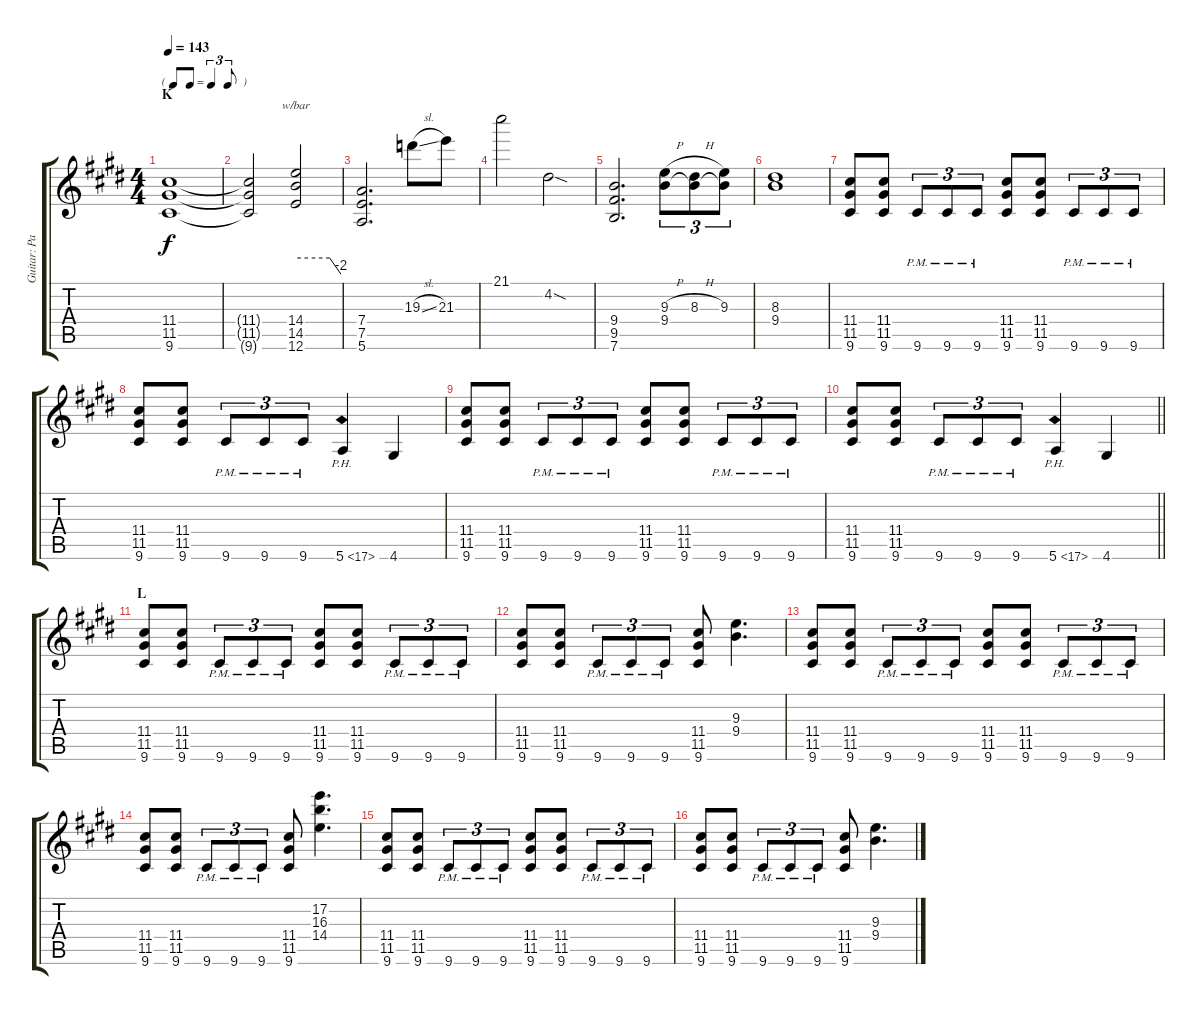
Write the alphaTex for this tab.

\track ("Guitar: Paul" "Guitar: Pa") {instrument overdrivenguitar}
\staff {score tabs}
\tuning (E4 B3 G3 D3 A2 E2) {hide}
\ts (4 4)
\tf triplet8th
\section ("" "K")
\tempo 143
\clef g2
\ks e
(11.4 11.5 9.6).1{dy f} |
(11.4{t} 11.5{t} 9.6{t}).2 (14.4 14.5 12.6).2{tbe (custom default 0 0 45 0 60 -8)} |
(7.4 7.5 5.6).2{d} 19.3{sl}.8 21.3.8 |
21.1.2 4.2{sod}.2 |
(9.4 9.5 7.6).2{d} (9.3{h} 9.4).8{tu (3 2)} (8.3{h} 9.4{t}).8{tu (3 2)} (9.3 9.4{t}).8{tu (3 2)} |
(8.3 9.4).1 |
(11.4 11.5 9.6).8 (11.4 11.5 9.6).8 9.6{pm}.8{tu (3 2)} 9.6{pm}.8{tu (3 2)} 9.6{pm}.8{tu (3 2)} (11.4 11.5 9.6).8 (11.4 11.5 9.6).8 9.6{pm}.8{tu (3 2)} 9.6{pm}.8{tu (3 2)} 9.6{pm}.8{tu (3 2)} |
(11.4 11.5 9.6).8 (11.4 11.5 9.6).8 9.6{pm}.8{tu (3 2)} 9.6{pm}.8{tu (3 2)} 9.6{pm}.8{tu (3 2)} 5.6{ph 12}.4 4.6.4 |
(11.4 11.5 9.6).8 (11.4 11.5 9.6).8 9.6{pm}.8{tu (3 2)} 9.6{pm}.8{tu (3 2)} 9.6{pm}.8{tu (3 2)} (11.4 11.5 9.6).8 (11.4 11.5 9.6).8 9.6{pm}.8{tu (3 2)} 9.6{pm}.8{tu (3 2)} 9.6{pm}.8{tu (3 2)} |
\barLineRight lightlight
(11.4 11.5 9.6).8 (11.4 11.5 9.6).8 9.6{pm}.8{tu (3 2)} 9.6{pm}.8{tu (3 2)} 9.6{pm}.8{tu (3 2)} 5.6{ph 12}.4 4.6.4 |
\section ("" "L")
(11.4 11.5 9.6).8 (11.4 11.5 9.6).8 9.6{pm}.8{tu (3 2)} 9.6{pm}.8{tu (3 2)} 9.6{pm}.8{tu (3 2)} (11.4 11.5 9.6).8 (11.4 11.5 9.6).8 9.6{pm}.8{tu (3 2)} 9.6{pm}.8{tu (3 2)} 9.6{pm}.8{tu (3 2)} |
(11.4 11.5 9.6).8 (11.4 11.5 9.6).8 9.6{pm}.8{tu (3 2)} 9.6{pm}.8{tu (3 2)} 9.6{pm}.8{tu (3 2)} (11.4 11.5 9.6).8 (9.3 9.4).4{d} |
(11.4 11.5 9.6).8 (11.4 11.5 9.6).8 9.6{pm}.8{tu (3 2)} 9.6{pm}.8{tu (3 2)} 9.6{pm}.8{tu (3 2)} (11.4 11.5 9.6).8 (11.4 11.5 9.6).8 9.6{pm}.8{tu (3 2)} 9.6{pm}.8{tu (3 2)} 9.6{pm}.8{tu (3 2)} |
(11.4 11.5 9.6).8 (11.4 11.5 9.6).8 9.6{pm}.8{tu (3 2)} 9.6{pm}.8{tu (3 2)} 9.6{pm}.8{tu (3 2)} (11.4 11.5 9.6).8 (17.2 16.3 14.4).4{d} |
(11.4 11.5 9.6).8 (11.4 11.5 9.6).8 9.6{pm}.8{tu (3 2)} 9.6{pm}.8{tu (3 2)} 9.6{pm}.8{tu (3 2)} (11.4 11.5 9.6).8 (11.4 11.5 9.6).8 9.6{pm}.8{tu (3 2)} 9.6{pm}.8{tu (3 2)} 9.6{pm}.8{tu (3 2)} |
(11.4 11.5 9.6).8 (11.4 11.5 9.6).8 9.6{pm}.8{tu (3 2)} 9.6{pm}.8{tu (3 2)} 9.6{pm}.8{tu (3 2)} (11.4 11.5 9.6).8 (9.3 9.4).4{d}
